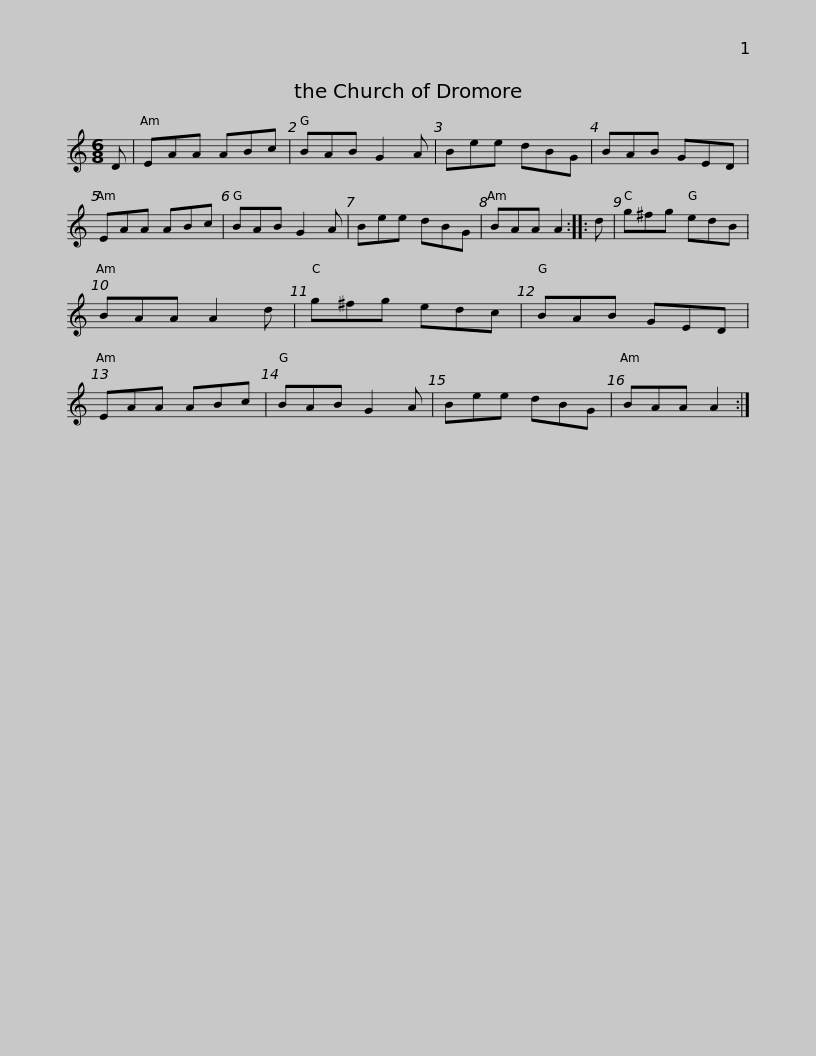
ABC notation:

X:1
L:1/8
M:6/8
I:linebreak $
K:C
V:1 treble
V:1
 D | EAA ABc | BAB G2 A | Bee dBG | BAB GED | %5
 EAA ABc | BAB G2 A | Bee dBG |$ BAA A2 :: d | %10
 g^fg edB | BAA A2 d | g^fg edc | BAB GED | EAA ABc | %15
 BAB G2 A |$ Bee dBG | BAA A2 :| %18
